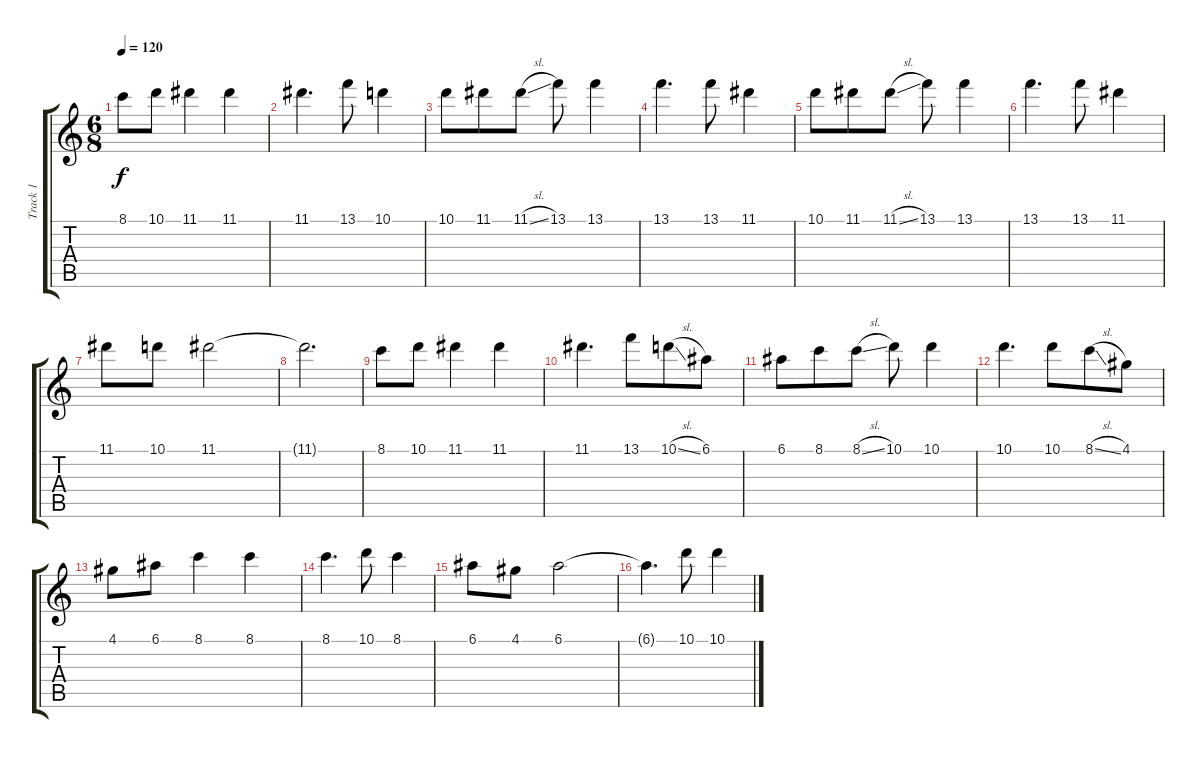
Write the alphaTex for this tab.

\track ("Track 1" "Track 1") {instrument acousticguitarsteel}
\staff {score tabs}
\tuning (E4 B3 G3 D3 A2 E2) {hide}
\ts (6 8)
\tempo 120
\clef g2
\ks c
8.1.8{dy f} 10.1.8 11.1.4 11.1.4 |
11.1.4{d} 13.1.8 10.1.4 |
10.1.8 11.1.8 11.1{sl}.8 13.1.8 13.1.4 |
13.1.4{d} 13.1.8 11.1.4 |
10.1.8 11.1.8 11.1{sl}.8 13.1.8 13.1.4 |
13.1.4{d} 13.1.8 11.1.4 |
11.1.8 10.1.8 11.1.2 |
11.1{t}.2{d} |
8.1.8 10.1.8 11.1.4 11.1.4 |
11.1.4{d} 13.1.8 10.1{sl}.8 6.1.8 |
6.1.8 8.1.8 8.1{sl}.8 10.1.8 10.1.4 |
10.1.4{d} 10.1.8 8.1{sl}.8 4.1.8 |
4.1.8 6.1.8 8.1.4 8.1.4 |
8.1.4{d} 10.1.8 8.1.4 |
6.1.8 4.1.8 6.1.2 |
6.1{t}.4{d} 10.1.8 10.1.4
